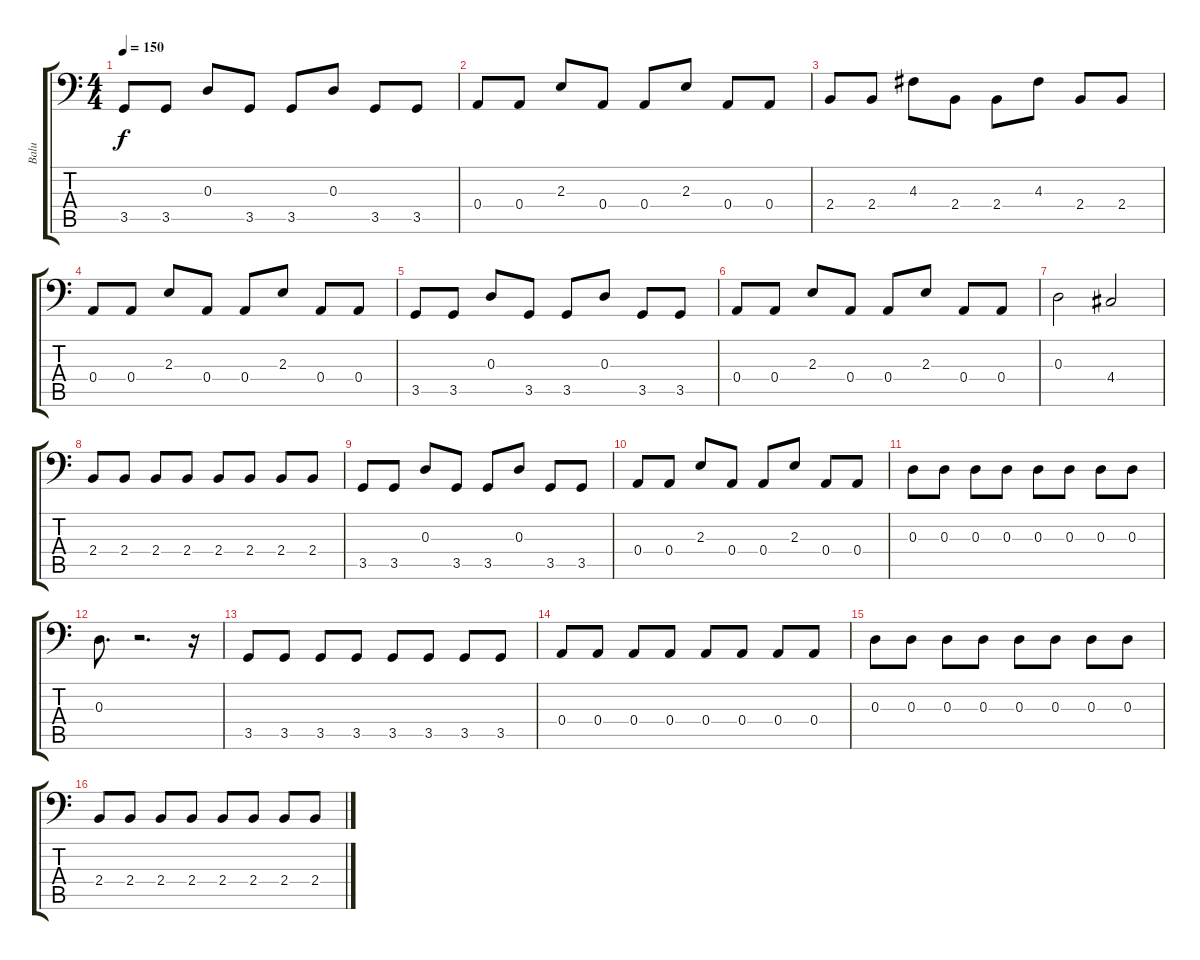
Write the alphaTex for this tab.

\track ("Balu" "Balu") {instrument electricbasspick}
\staff {score tabs}
\tuning (C3 G2 D2 A1 E1 B0) {hide}
\ts (4 4)
\tempo 150
\clef f4
\ks c
3.5.8{dy f instrument electricbasspick} 3.5.8 0.3.8 3.5.8 3.5.8 0.3.8 3.5.8 3.5.8 |
0.4.8 0.4.8 2.3.8 0.4.8 0.4.8 2.3.8 0.4.8 0.4.8 |
2.4.8 2.4.8 4.3.8 2.4.8 2.4.8 4.3.8 2.4.8 2.4.8 |
0.4.8 0.4.8 2.3.8 0.4.8 0.4.8 2.3.8 0.4.8 0.4.8 |
3.5.8 3.5.8 0.3.8 3.5.8 3.5.8 0.3.8 3.5.8 3.5.8 |
0.4.8 0.4.8 2.3.8 0.4.8 0.4.8 2.3.8 0.4.8 0.4.8 |
0.3.2 4.4.2 |
2.4.8 2.4.8 2.4.8 2.4.8 2.4.8 2.4.8 2.4.8 2.4.8 |
3.5.8 3.5.8 0.3.8 3.5.8 3.5.8 0.3.8 3.5.8 3.5.8 |
0.4.8 0.4.8 2.3.8 0.4.8 0.4.8 2.3.8 0.4.8 0.4.8 |
0.3.8 0.3.8 0.3.8 0.3.8 0.3.8 0.3.8 0.3.8 0.3.8 |
0.3.8{d} r.2{d} r.16 |
3.5.8 3.5.8 3.5.8 3.5.8 3.5.8 3.5.8 3.5.8 3.5.8 |
0.4.8 0.4.8 0.4.8 0.4.8 0.4.8 0.4.8 0.4.8 0.4.8 |
0.3.8 0.3.8 0.3.8 0.3.8 0.3.8 0.3.8 0.3.8 0.3.8 |
2.4.8 2.4.8 2.4.8 2.4.8 2.4.8 2.4.8 2.4.8 2.4.8
